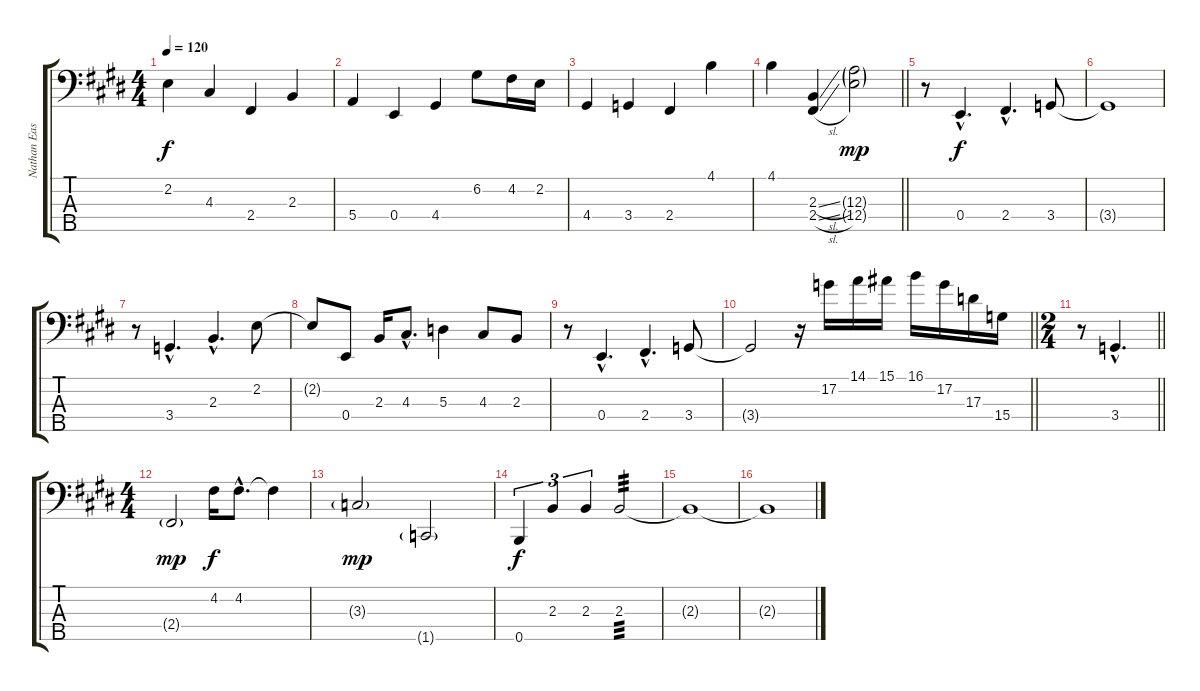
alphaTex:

\track ("Nathan East Bass" "Nathan Eas") {instrument electricbassfinger}
\staff {score tabs}
\tuning (G2 D2 A1 E1 B0) {hide}
\ts (4 4)
\tempo 120
\clef f4
\ks e
2.2.4{dy f} 4.3.4 2.4.4 2.3.4 |
5.4.4 0.4.4 4.4.4 6.2.8 4.2.16 2.2.16 |
4.4.4 3.4.4 2.4.4 4.1.4 |
\barLineRight lightlight
4.1.4 (2.3{sl} 2.4{sl}).4 (12.3{g} 12.4{g}).2{dy mp} |
r.8 0.4{hac}.4{d dy f} 2.4{hac}.4{d} 3.4.8 |
3.4{t}.1 |
r.8 3.4{hac}.4{d} 2.3{hac}.4{d} 2.2.8 |
2.2{t}.8 0.4.8 2.3.16 4.3{hac}.8{d} 5.3.4 4.3.8 2.3.8 |
r.8 0.4{hac}.4{d} 2.4{hac}.4{d} 3.4.8 |
\barLineRight lightlight
3.4{t}.2 r.16 17.2.16 14.1.16 15.1.16 16.1.16 17.2.16 17.3.16 15.4.16 |
\ts (2 4)
\barLineRight lightlight
r.8 3.4{hac}.4{d} |
\ts (4 4)
2.4{g}.2{dy mp} 4.2.16{dy f} 4.2{hac}.8{d} 4.2{t}.4 |
3.3{g}.2{dy mp} 1.5{g}.2 |
0.5.4{tu (3 2) dy f} 2.3.4{tu (3 2)} 2.3.4{tu (3 2)} 2.3.2{tp 3} |
2.3{t}.1 |
2.3{t}.1
